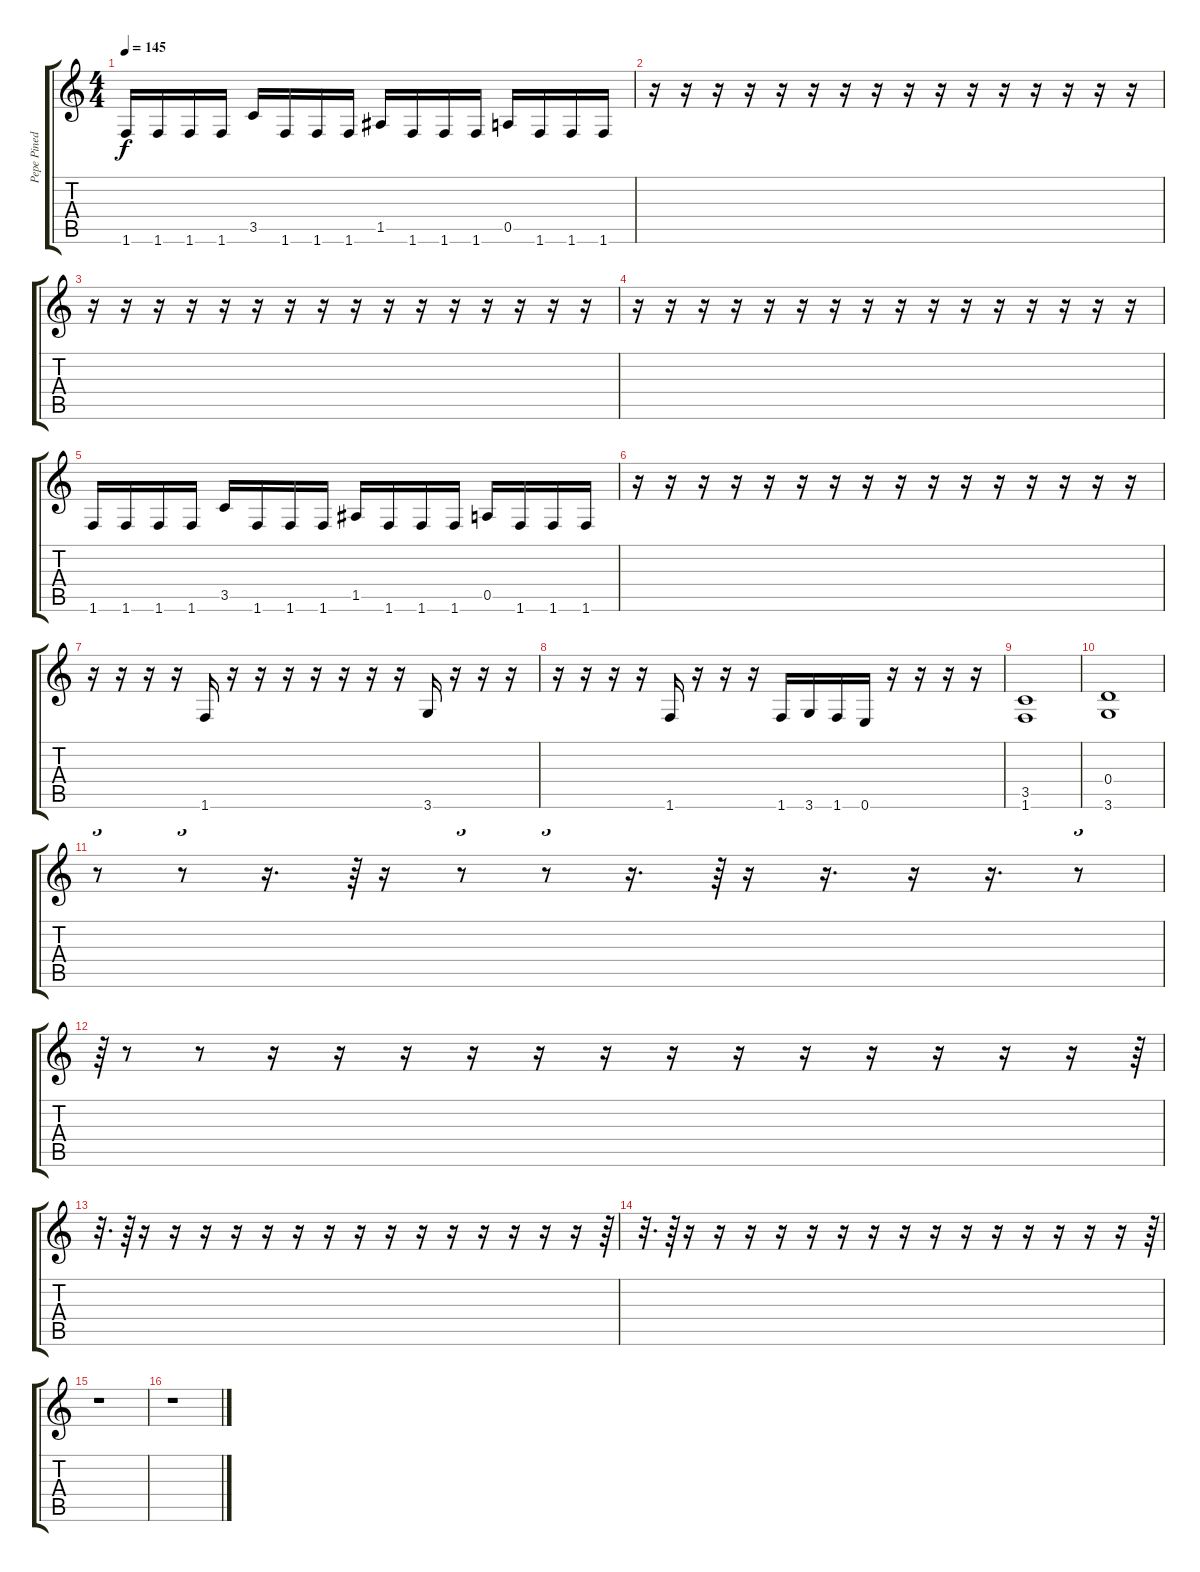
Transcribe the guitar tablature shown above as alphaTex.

\track ("Pepe Pineda" "Pepe Pined") {instrument electricbasspick}
\staff {score tabs}
\tuning (E4 B3 G3 D3 A2 E2) {hide}
\ts (4 4)
\tempo 145
\clef g2
\ks c
1.6.16{dy f} 1.6.16 1.6.16 1.6.16 3.5.16 1.6.16 1.6.16 1.6.16 1.5.16 1.6.16 1.6.16 1.6.16 0.5.16 1.6.16 1.6.16 1.6.16 |
r.16 r.16 r.16 r.16 r.16 r.16 r.16 r.16 r.16 r.16 r.16 r.16 r.16 r.16 r.16 r.16 |
r.16 r.16 r.16 r.16 r.16 r.16 r.16 r.16 r.16 r.16 r.16 r.16 r.16 r.16 r.16 r.16 |
r.16 r.16 r.16 r.16 r.16 r.16 r.16 r.16 r.16 r.16 r.16 r.16 r.16 r.16 r.16 r.16 |
1.6.16 1.6.16 1.6.16 1.6.16 3.5.16 1.6.16 1.6.16 1.6.16 1.5.16 1.6.16 1.6.16 1.6.16 0.5.16 1.6.16 1.6.16 1.6.16 |
r.16 r.16 r.16 r.16 r.16 r.16 r.16 r.16 r.16 r.16 r.16 r.16 r.16 r.16 r.16 r.16 |
r.16 r.16 r.16 r.16 1.6.16 r.16 r.16 r.16 r.16 r.16 r.16 r.16 3.6.16 r.16 r.16 r.16 |
r.16 r.16 r.16 r.16 1.6.16 r.16 r.16 r.16 1.6.16 3.6.16 1.6.16 0.6.16 r.16 r.16 r.16 r.16 |
(3.5 1.6).1 |
(0.4 3.6).1 |
r.8{tu (3 2)} r.8{tu (3 2)} r.16{d} r.64{tu (3 2)} r.16 r.8{tu (3 2)} r.8{tu (3 2)} r.16{d} r.64{tu (3 2)} r.16 r.16{d} r.16 r.16{d} r.8{tu (3 2)} |
r.64{tu (3 2)} r.8{tu (3 2)} r.8{tu (3 2)} r.16 r.16 r.16 r.16 r.16 r.16 r.16 r.16 r.16 r.16 r.16 r.16 r.16 r.64{tu (3 2)} |
r.32{d} r.64 r.16 r.16 r.16 r.16 r.16 r.16 r.16 r.16 r.16 r.16 r.16 r.16 r.16 r.16 r.16 r.64{tu (3 2)} |
r.32{d} r.64 r.16 r.16 r.16 r.16 r.16 r.16 r.16 r.16 r.16 r.16 r.16 r.16 r.16 r.16 r.16 r.64{tu (3 2)} |
r.1 |
r.1
